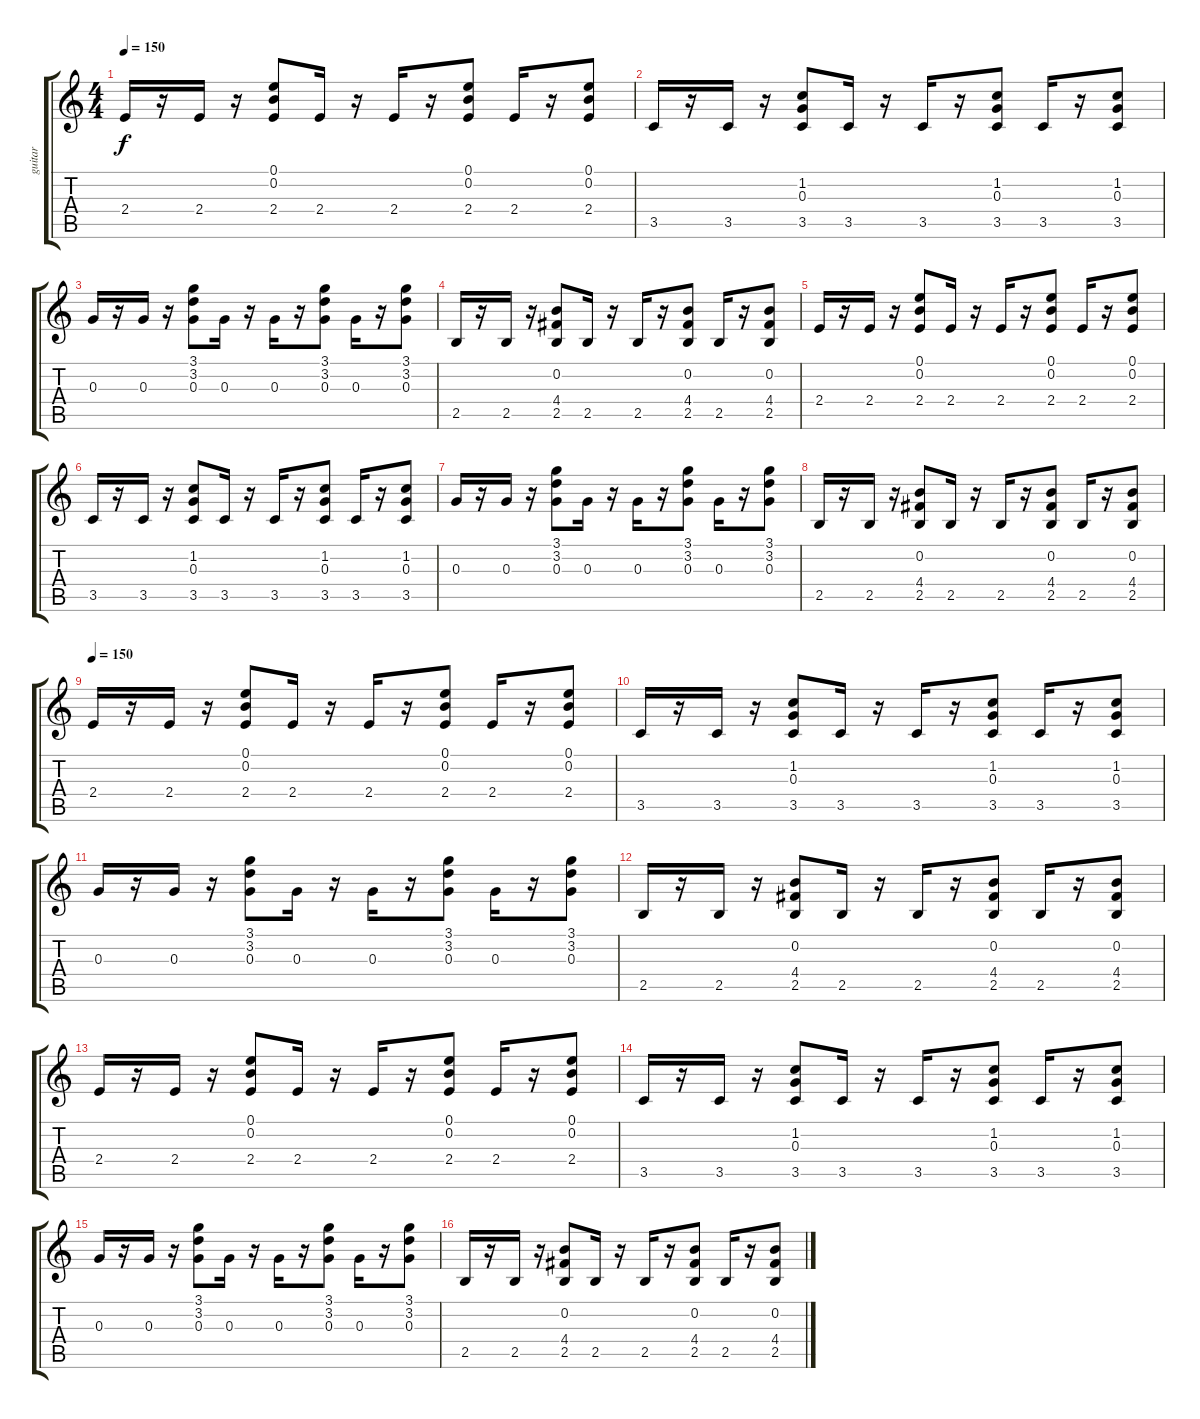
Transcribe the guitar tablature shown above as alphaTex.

\track ("guitar" "guitar") {instrument distortionguitar}
\staff {score tabs}
\tuning (E4 B3 G3 D3 A2 E2) {hide}
\ts (4 4)
\tempo 150
\clef g2
\ks c
2.4.16{dy f} r.16 2.4.16 r.16 (0.1 0.2 2.4).8 2.4.16 r.16 2.4.16 r.16 (0.1 0.2 2.4).8 2.4.16 r.16 (0.1 0.2 2.4).8 |
3.5.16 r.16 3.5.16 r.16 (1.2 0.3 3.5).8 3.5.16 r.16 3.5.16 r.16 (1.2 0.3 3.5).8 3.5.16 r.16 (1.2 0.3 3.5).8 |
0.3.16 r.16 0.3.16 r.16 (3.1 3.2 0.3).8 0.3.16 r.16 0.3.16 r.16 (3.1 3.2 0.3).8 0.3.16 r.16 (3.1 3.2 0.3).8 |
2.5.16 r.16 2.5.16 r.16 (0.2 4.4 2.5).8 2.5.16 r.16 2.5.16 r.16 (0.2 4.4 2.5).8 2.5.16 r.16 (0.2 4.4 2.5).8 |
2.4.16 r.16 2.4.16 r.16 (0.1 0.2 2.4).8 2.4.16 r.16 2.4.16 r.16 (0.1 0.2 2.4).8 2.4.16 r.16 (0.1 0.2 2.4).8 |
3.5.16 r.16 3.5.16 r.16 (1.2 0.3 3.5).8 3.5.16 r.16 3.5.16 r.16 (1.2 0.3 3.5).8 3.5.16 r.16 (1.2 0.3 3.5).8 |
0.3.16 r.16 0.3.16 r.16 (3.1 3.2 0.3).8 0.3.16 r.16 0.3.16 r.16 (3.1 3.2 0.3).8 0.3.16 r.16 (3.1 3.2 0.3).8 |
2.5.16 r.16 2.5.16 r.16 (0.2 4.4 2.5).8 2.5.16 r.16 2.5.16 r.16 (0.2 4.4 2.5).8 2.5.16 r.16 (0.2 4.4 2.5).8 |
\tempo 150
2.4.16 r.16 2.4.16 r.16 (0.1 0.2 2.4).8 2.4.16 r.16 2.4.16 r.16 (0.1 0.2 2.4).8 2.4.16 r.16 (0.1 0.2 2.4).8 |
3.5.16 r.16 3.5.16 r.16 (1.2 0.3 3.5).8 3.5.16 r.16 3.5.16 r.16 (1.2 0.3 3.5).8 3.5.16 r.16 (1.2 0.3 3.5).8 |
0.3.16 r.16 0.3.16 r.16 (3.1 3.2 0.3).8 0.3.16 r.16 0.3.16 r.16 (3.1 3.2 0.3).8 0.3.16 r.16 (3.1 3.2 0.3).8 |
2.5.16 r.16 2.5.16 r.16 (0.2 4.4 2.5).8 2.5.16 r.16 2.5.16 r.16 (0.2 4.4 2.5).8 2.5.16 r.16 (0.2 4.4 2.5).8 |
2.4.16 r.16 2.4.16 r.16 (0.1 0.2 2.4).8 2.4.16 r.16 2.4.16 r.16 (0.1 0.2 2.4).8 2.4.16 r.16 (0.1 0.2 2.4).8 |
3.5.16 r.16 3.5.16 r.16 (1.2 0.3 3.5).8 3.5.16 r.16 3.5.16 r.16 (1.2 0.3 3.5).8 3.5.16 r.16 (1.2 0.3 3.5).8 |
0.3.16 r.16 0.3.16 r.16 (3.1 3.2 0.3).8 0.3.16 r.16 0.3.16 r.16 (3.1 3.2 0.3).8 0.3.16 r.16 (3.1 3.2 0.3).8 |
2.5.16 r.16 2.5.16 r.16 (0.2 4.4 2.5).8 2.5.16 r.16 2.5.16 r.16 (0.2 4.4 2.5).8 2.5.16 r.16 (0.2 4.4 2.5).8
